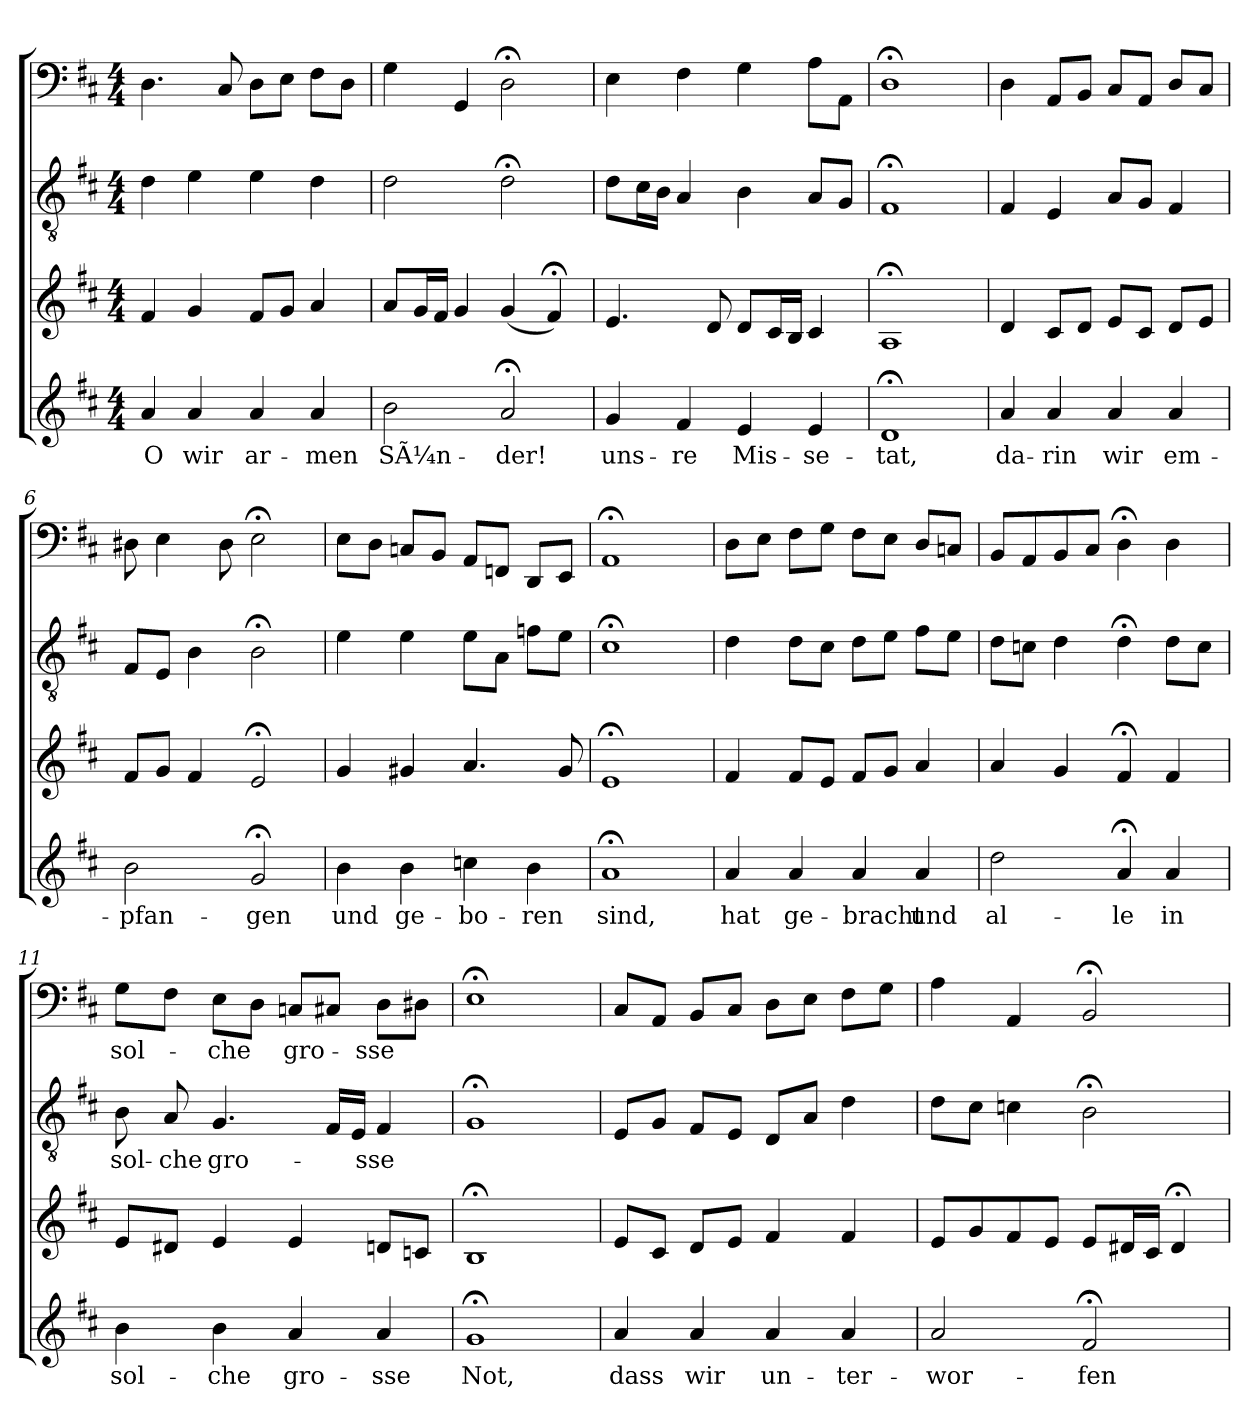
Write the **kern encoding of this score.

**kern	**text	**kern	**kern	**text	**kern	**text
*part4	*part4	*part3	*part2	*part2	*part1	*part1
*staff4	*staff4	*staff3	*staff2	*staff2	*staff1	*staff1
*clefG2	*	*clefG2	*clefGv2	*	*clefF4	*
*k[f#c#]	*	*k[f#c#]	*k[f#c#]	*	*k[f#c#]	*
*D:	*	*D:	*D:	*	*D:	*
*M4/4	*	*M4/4	*M4/4	*	*M4/4	*
=1	=1	=1	=1	=1	=1	=1
4a	O	4f#	4d	.	4.D	.
4a	wir	4g	4e	.	.	.
.	.	.	.	.	8C#	.
4a	ar-	8f#L	4e	.	8DL	.
.	.	8gJ	.	.	8EJ	.
4a	-men	4a	4d	.	8F#L	.
.	.	.	.	.	8DJ	.
=2	=2	=2	=2	=2	=2	=2
2b	SÃ¼n-	8aL	2d	.	4G	.
.	.	16gL	.	.	.	.
.	.	16f#JJ	.	.	.	.
.	.	4g	.	.	4GG	.
2a;<	-der!	(4g	2d;<	.	2D;<	.
.	.	4f#;<)	.	.	.	.
=3	=3	=3	=3	=3	=3	=3
4g	uns-	4.e	8dL	.	4E	.
.	.	.	16c#L	.	.	.
.	.	.	16BJJ	.	.	.
4f#	-re	.	4A	.	4F#	.
.	.	8d	.	.	.	.
4e	Mis-	8dL	4B	.	4G	.
.	.	16c#L	.	.	.	.
.	.	16BJJ	.	.	.	.
4e	-se-	4c#	8AL	.	8AL	.
.	.	.	8GJ	.	8AAJ	.
=4	=4	=4	=4	=4	=4	=4
1d;<	-tat,	1A;<	1F#;<	.	1D;<	.
=5	=5	=5	=5	=5	=5	=5
4a	da-	4d	4F#	.	4D	.
4a	-rin	8c#L	4E	.	8AAL	.
.	.	8dJ	.	.	8BBJ	.
4a	wir	8eL	8AL	.	8C#L	.
.	.	8c#J	8GJ	.	8AAJ	.
4a	em-	8dL	4F#	.	8DL	.
.	.	8eJ	.	.	8C#J	.
=6	=6	=6	=6	=6	=6	=6
2b	-pfan-	8f#L	8F#L	.	8D#X	.
.	.	8gJ	8EJ	.	4E	.
.	.	4f#	4B	.	.	.
.	.	.	.	.	8D#	.
2g;<	-gen	2e;<	2B;<	.	2E;<	.
=7	=7	=7	=7	=7	=7	=7
4b	und	4g	4e	.	8EL	.
.	.	.	.	.	8DJ	.
4b	ge-	4g#X	4e	.	8CnL	.
.	.	.	.	.	8BBJ	.
4ccn	-bo-	4.a	8eL	.	8AAL	.
.	.	.	8AJ	.	8FFnJ	.
4b	-ren	.	8fnL	.	8DDL	.
.	.	8g#	8eJ	.	8EEJ	.
=8	=8	=8	=8	=8	=8	=8
1a;<	sind,	1e;<	1c#;<	.	1AA;<	.
=9	=9	=9	=9	=9	=9	=9
4a	hat	4f#	4d	.	8DL	.
.	.	.	.	.	8EJ	.
4a	ge-	8f#L	8dL	.	8F#L	.
.	.	8eJ	8c#J	.	8GJ	.
4a	-bracht	8f#L	8dL	.	8F#L	.
.	.	8gJ	8eJ	.	8EJ	.
4a	und	4a	8f#L	.	8DL	.
.	.	.	8eJ	.	8CnJ	.
=10	=10	=10	=10	=10	=10	=10
2dd	al-	4a	8dL	.	8BBL	.
.	.	.	8cnJ	.	8AA	.
.	.	4g	4d	.	8BB	.
.	.	.	.	.	8C#J	.
4a;<	-le	4f#;<	4d;<	.	4D;<	.
4a	in	4f#	8dL	.	4D	.
.	.	.	8cJ	.	.	.
=11	=11	=11	=11	=11	=11	=11
4b	sol-	8eL	8B	sol-	8GL	sol-
.	.	8d#XJ	8A	-che	8F#J	.
4b	-che	4e	4.G	gro-	8EL	-che
.	.	.	.	.	8DJ	.
4a	gro-	4e	.	.	8CnL	gro-
.	.	.	16F#LL	.	8C#XJ	.
.	.	.	16EJJ	.	.	.
4a	-sse	8dnL	4F#	-sse	8DL	-sse
.	.	8cnJ	.	.	8D#XJ	.
=12	=12	=12	=12	=12	=12	=12
1g;<	Not,	1B;<	1G;<	.	1E;<	.
=13	=13	=13	=13	=13	=13	=13
4a	dass	8eL	8EL	.	8C#L	.
.	.	8c#J	8GJ	.	8AAJ	.
4a	wir	8dL	8F#L	.	8BBL	.
.	.	8eJ	8EJ	.	8C#J	.
4a	un-	4f#	8DL	.	8DL	.
.	.	.	8AJ	.	8EJ	.
4a	-ter-	4f#	4d	.	8F#L	.
.	.	.	.	.	8GJ	.
=14	=14	=14	=14	=14	=14	=14
2a	-wor-	8eL	8dL	.	4A	.
.	.	8g	8c#J	.	.	.
.	.	8f#	4cn	.	4AA	.
.	.	8eJ	.	.	.	.
2f#;<	-fen	8eL	2B;<	.	2BB;<	.
.	.	16d#XL	.	.	.	.
.	.	16c#JJ	.	.	.	.
.	.	4d#;<	.	.	.	.
=	=	=	=	=	=	=
*-	*-	*-	*-	*-	*-	*-
